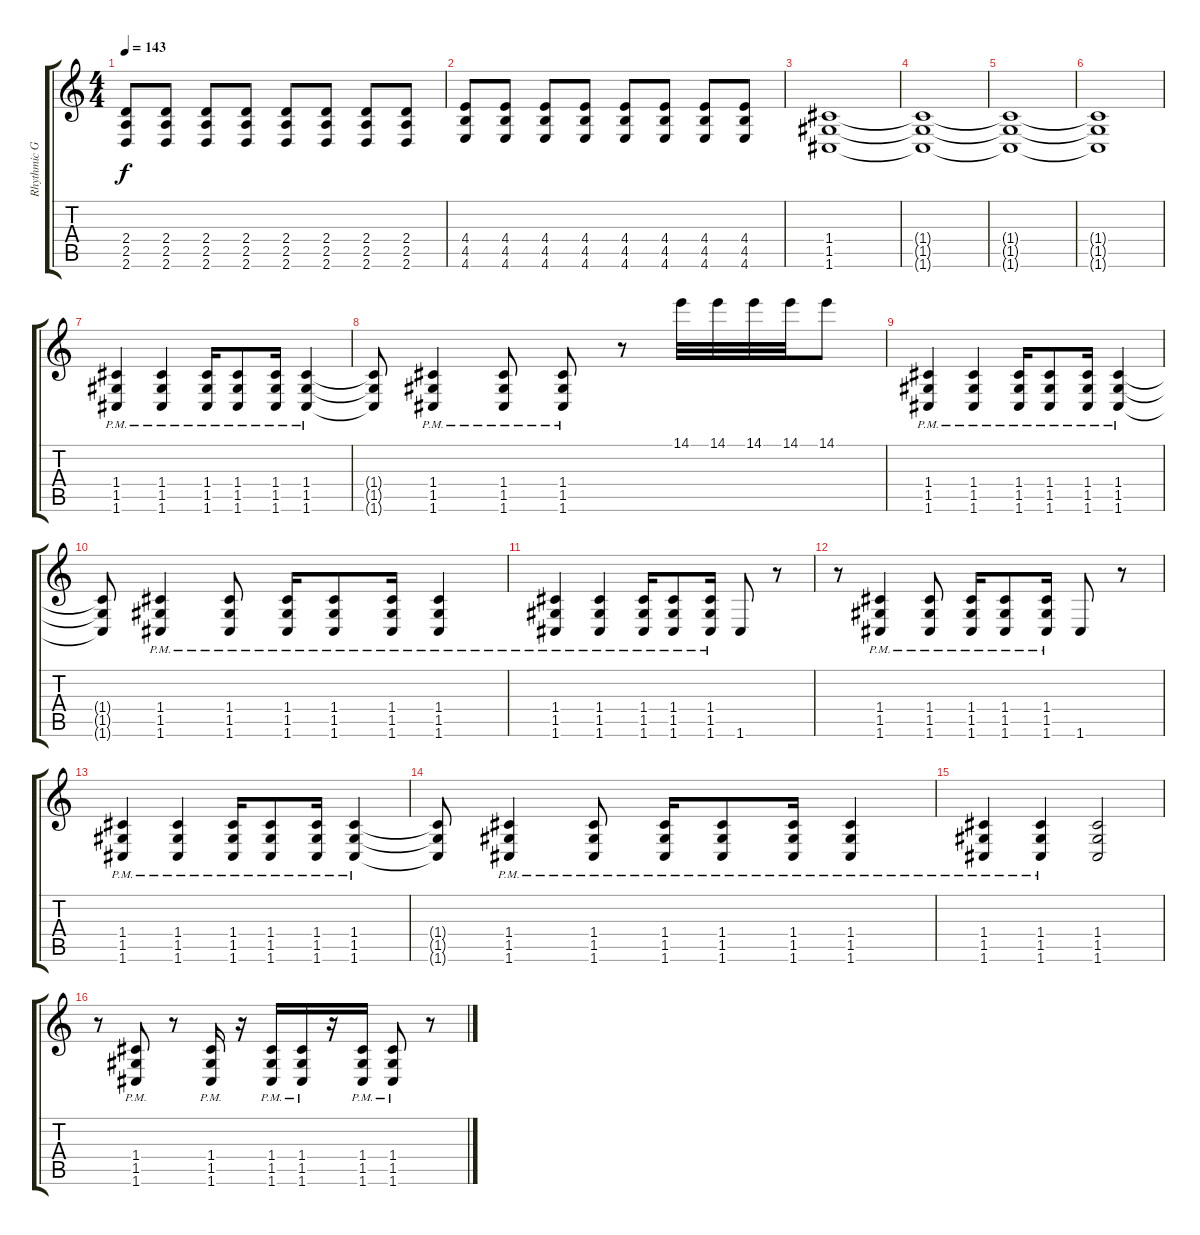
\track ("Rhythmic Guitar (Drop C)" "Rhythmic G") {instrument distortionguitar}
\staff {score tabs}
\tuning (D4 A3 F3 C3 G2 C2) {hide}
\ts (4 4)
\tempo 143
\clef g2
\ks c
(2.4 2.5 2.6).8{dy f} (2.4 2.5 2.6).8 (2.4 2.5 2.6).8 (2.4 2.5 2.6).8 (2.4 2.5 2.6).8 (2.4 2.5 2.6).8 (2.4 2.5 2.6).8 (2.4 2.5 2.6).8 |
(4.4 4.5 4.6).8 (4.4 4.5 4.6).8 (4.4 4.5 4.6).8 (4.4 4.5 4.6).8 (4.4 4.5 4.6).8 (4.4 4.5 4.6).8 (4.4 4.5 4.6).8 (4.4 4.5 4.6).8 |
(1.4 1.5 1.6).1 |
(1.4{t} 1.5{t} 1.6{t}).1 |
(1.4{t} 1.5{t} 1.6{t}).1 |
(1.4{t} 1.5{t} 1.6{t}).1 |
(1.4{pm} 1.5{pm} 1.6{pm}).4 (1.4{pm} 1.5{pm} 1.6{pm}).4 (1.4{pm} 1.5{pm} 1.6{pm}).16 (1.4{pm} 1.5{pm} 1.6{pm}).8 (1.4{pm} 1.5{pm} 1.6{pm}).16 (1.4{pm} 1.5{pm} 1.6{pm}).4 |
(1.4{t} 1.5{t} 1.6{t}).8 (1.4{pm} 1.5{pm} 1.6{pm}).4 (1.4{pm} 1.5{pm} 1.6{pm}).8 (1.4{pm} 1.5{pm} 1.6{pm}).8 r.8 14.1.32 14.1.32 14.1.32 14.1.32 14.1.8 |
(1.4{pm} 1.5{pm} 1.6{pm}).4 (1.4{pm} 1.5{pm} 1.6{pm}).4 (1.4{pm} 1.5{pm} 1.6{pm}).16 (1.4{pm} 1.5{pm} 1.6{pm}).8 (1.4{pm} 1.5{pm} 1.6{pm}).16 (1.4{pm} 1.5{pm} 1.6{pm}).4 |
(1.4{t} 1.5{t} 1.6{t}).8 (1.4{pm} 1.5{pm} 1.6{pm}).4 (1.4{pm} 1.5{pm} 1.6{pm}).8 (1.4{pm} 1.5{pm} 1.6{pm}).16 (1.4{pm} 1.5{pm} 1.6{pm}).8 (1.4{pm} 1.5{pm} 1.6{pm}).16 (1.4{pm} 1.5{pm} 1.6{pm}).4 |
(1.4{pm} 1.5{pm} 1.6{pm}).4 (1.4{pm} 1.5{pm} 1.6{pm}).4 (1.4{pm} 1.5{pm} 1.6{pm}).16 (1.4{pm} 1.5{pm} 1.6{pm}).8 (1.4{pm} 1.5{pm} 1.6{pm}).16 1.6.8 r.8 |
r.8 (1.4{pm} 1.5{pm} 1.6{pm}).4 (1.4{pm} 1.5{pm} 1.6{pm}).8 (1.4{pm} 1.5{pm} 1.6{pm}).16 (1.4{pm} 1.5{pm} 1.6{pm}).8 (1.4{pm} 1.5{pm} 1.6{pm}).16 1.6.8 r.8 |
(1.4{pm} 1.5{pm} 1.6{pm}).4 (1.4{pm} 1.5{pm} 1.6{pm}).4 (1.4{pm} 1.5{pm} 1.6{pm}).16 (1.4{pm} 1.5{pm} 1.6{pm}).8 (1.4{pm} 1.5{pm} 1.6{pm}).16 (1.4{pm} 1.5{pm} 1.6{pm}).4 |
(1.4{t} 1.5{t} 1.6{t}).8 (1.4{pm} 1.5{pm} 1.6{pm}).4 (1.4{pm} 1.5{pm} 1.6{pm}).8 (1.4{pm} 1.5{pm} 1.6{pm}).16 (1.4{pm} 1.5{pm} 1.6{pm}).8 (1.4{pm} 1.5{pm} 1.6{pm}).16 (1.4{pm} 1.5{pm} 1.6{pm}).4 |
(1.4{pm} 1.5{pm} 1.6{pm}).4 (1.4{pm} 1.5{pm} 1.6{pm}).4 (1.4 1.5 1.6).2 |
r.8 (1.4{pm} 1.5{pm} 1.6{pm}).8 r.8 (1.4{pm} 1.5{pm} 1.6{pm}).16 r.16 (1.4{pm} 1.5{pm} 1.6{pm}).16 (1.4{pm} 1.5{pm} 1.6{pm}).16 r.16 (1.4{pm} 1.5{pm} 1.6{pm}).16 (1.4{pm} 1.5{pm} 1.6{pm}).8 r.8
